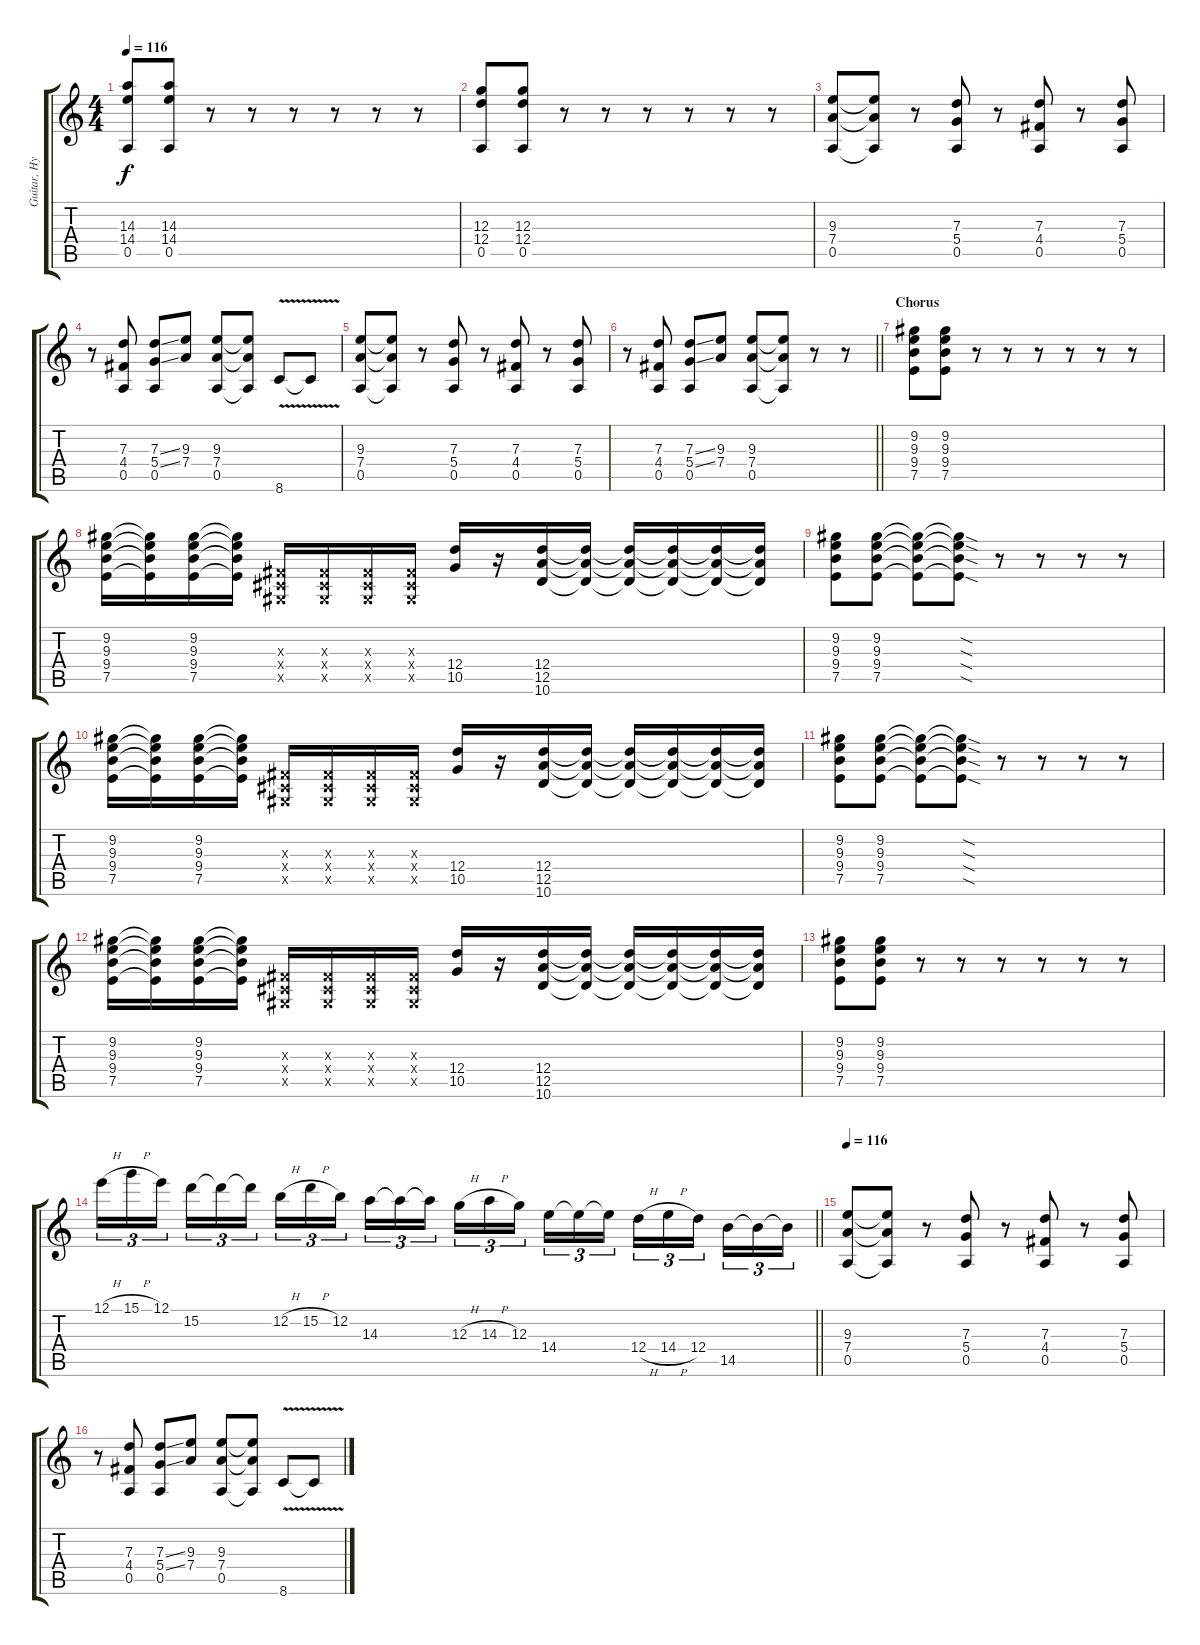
\track ("Guitar, Hybrid" "Guitar, Hy") {instrument overdrivenguitar}
\staff {score tabs}
\tuning (E4 B3 G3 D3 A2 E2) {hide}
\ts (4 4)
\tempo 116
\clef g2
\ks c
(14.3 14.4 0.5).8{dy f} (14.3 14.4 0.5).8 r.8 r.8 r.8 r.8 r.8 r.8 |
(12.3 12.4 0.5).8 (12.3 12.4 0.5).8 r.8 r.8 r.8 r.8 r.8 r.8 |
(9.3 7.4 0.5).8 (9.3{t} 7.4{t} 0.5{t}).8 r.8 (7.3 5.4 0.5).8 r.8 (7.3 4.4 0.5).8 r.8 (7.3 5.4 0.5).8 |
r.8 (7.3 4.4 0.5).8 (7.3{ss} 5.4{ss} 0.5).8 (9.3 7.4).8 (9.3 7.4 0.5).8 (9.3{t} 7.4{t} 0.5{t}).8 8.6{v}.8 8.6{t}.8 |
(9.3 7.4 0.5).8 (9.3{t} 7.4{t} 0.5{t}).8 r.8 (7.3 5.4 0.5).8 r.8 (7.3 4.4 0.5).8 r.8 (7.3 5.4 0.5).8 |
\barLineRight lightlight
r.8 (7.3 4.4 0.5).8 (7.3{ss} 5.4{ss} 0.5).8 (9.3 7.4).8 (9.3 7.4 0.5).8 (9.3{t} 7.4{t} 0.5{t}).8 r.8 r.8 |
\section ("" "Chorus")
(9.2 9.3 9.4 7.5).8 (9.2 9.3 9.4 7.5).8 r.8 r.8 r.8 r.8 r.8 r.8 |
(9.2 9.3 9.4 7.5).16 (9.2{t} 9.3{t} 9.4{t} 7.5{t}).16 (9.2 9.3 9.4 7.5).16 (9.2{t} 9.3{t} 9.4{t} 7.5{t}).16 (-1.3{x} -1.4{x} -1.5{x}).16 (-1.3{x} -1.4{x} -1.5{x}).16 (-1.3{x} -1.4{x} -1.5{x}).16 (-1.3{x} -1.4{x} -1.5{x}).16 (12.4 10.5).16 r.16 (12.4 12.5 10.6).16 (12.4{t} 12.5{t} 10.6{t}).16 (12.4{t} 12.5{t} 10.6{t}).16 (12.4{t} 12.5{t} 10.6{t}).16 (12.4{t} 12.5{t} 10.6{t}).16 (12.4{t} 12.5{t} 10.6{t}).16 |
(9.2 9.3 9.4 7.5).8 (9.2 9.3 9.4 7.5).8 (9.2{t} 9.3{t} 9.4{t} 7.5{t}).8 (9.2{sod t} 9.3{sod t} 9.4{sod t} 7.5{sod t}).8 r.8 r.8 r.8 r.8 |
(9.2 9.3 9.4 7.5).16 (9.2{t} 9.3{t} 9.4{t} 7.5{t}).16 (9.2 9.3 9.4 7.5).16 (9.2{t} 9.3{t} 9.4{t} 7.5{t}).16 (-1.3{x} -1.4{x} -1.5{x}).16 (-1.3{x} -1.4{x} -1.5{x}).16 (-1.3{x} -1.4{x} -1.5{x}).16 (-1.3{x} -1.4{x} -1.5{x}).16 (12.4 10.5).16 r.16 (12.4 12.5 10.6).16 (12.4{t} 12.5{t} 10.6{t}).16 (12.4{t} 12.5{t} 10.6{t}).16 (12.4{t} 12.5{t} 10.6{t}).16 (12.4{t} 12.5{t} 10.6{t}).16 (12.4{t} 12.5{t} 10.6{t}).16 |
(9.2 9.3 9.4 7.5).8 (9.2 9.3 9.4 7.5).8 (9.2{t} 9.3{t} 9.4{t} 7.5{t}).8 (9.2{sod t} 9.3{sod t} 9.4{sod t} 7.5{sod t}).8 r.8 r.8 r.8 r.8 |
(9.2 9.3 9.4 7.5).16 (9.2{t} 9.3{t} 9.4{t} 7.5{t}).16 (9.2 9.3 9.4 7.5).16 (9.2{t} 9.3{t} 9.4{t} 7.5{t}).16 (-1.3{x} -1.4{x} -1.5{x}).16 (-1.3{x} -1.4{x} -1.5{x}).16 (-1.3{x} -1.4{x} -1.5{x}).16 (-1.3{x} -1.4{x} -1.5{x}).16 (12.4 10.5).16 r.16 (12.4 12.5 10.6).16 (12.4{t} 12.5{t} 10.6{t}).16 (12.4{t} 12.5{t} 10.6{t}).16 (12.4{t} 12.5{t} 10.6{t}).16 (12.4{t} 12.5{t} 10.6{t}).16 (12.4{t} 12.5{t} 10.6{t}).16 |
(9.2 9.3 9.4 7.5).8 (9.2 9.3 9.4 7.5).8 r.8 r.8 r.8 r.8 r.8 r.8 |
\barLineRight lightlight
12.1{h}.16{tu (3 2)} 15.1{h}.16{tu (3 2)} 12.1.16{tu (3 2) beam splitsecondary} 15.2.16{tu (3 2)} 15.2{t}.16{tu (3 2)} 15.2{t}.16{tu (3 2)} 12.2{h}.16{tu (3 2)} 15.2{h}.16{tu (3 2)} 12.2.16{tu (3 2) beam splitsecondary} 14.3.16{tu (3 2)} 14.3{t}.16{tu (3 2)} 14.3{t}.16{tu (3 2)} 12.3{h}.16{tu (3 2)} 14.3{h}.16{tu (3 2)} 12.3.16{tu (3 2) beam splitsecondary} 14.4.16{tu (3 2)} 14.4{t}.16{tu (3 2)} 14.4{t}.16{tu (3 2)} 12.4{h}.16{tu (3 2)} 14.4{h}.16{tu (3 2)} 12.4.16{tu (3 2) beam splitsecondary} 14.5.16{tu (3 2)} 14.5{t}.16{tu (3 2)} 14.5{t}.16{tu (3 2)} |
\tempo 116
(9.3 7.4 0.5).8 (9.3{t} 7.4{t} 0.5{t}).8 r.8 (7.3 5.4 0.5).8 r.8 (7.3 4.4 0.5).8 r.8 (7.3 5.4 0.5).8 |
r.8 (7.3 4.4 0.5).8 (7.3{ss} 5.4{ss} 0.5).8 (9.3 7.4).8 (9.3 7.4 0.5).8 (9.3{t} 7.4{t} 0.5{t}).8 8.6{v}.8 8.6{t}.8
